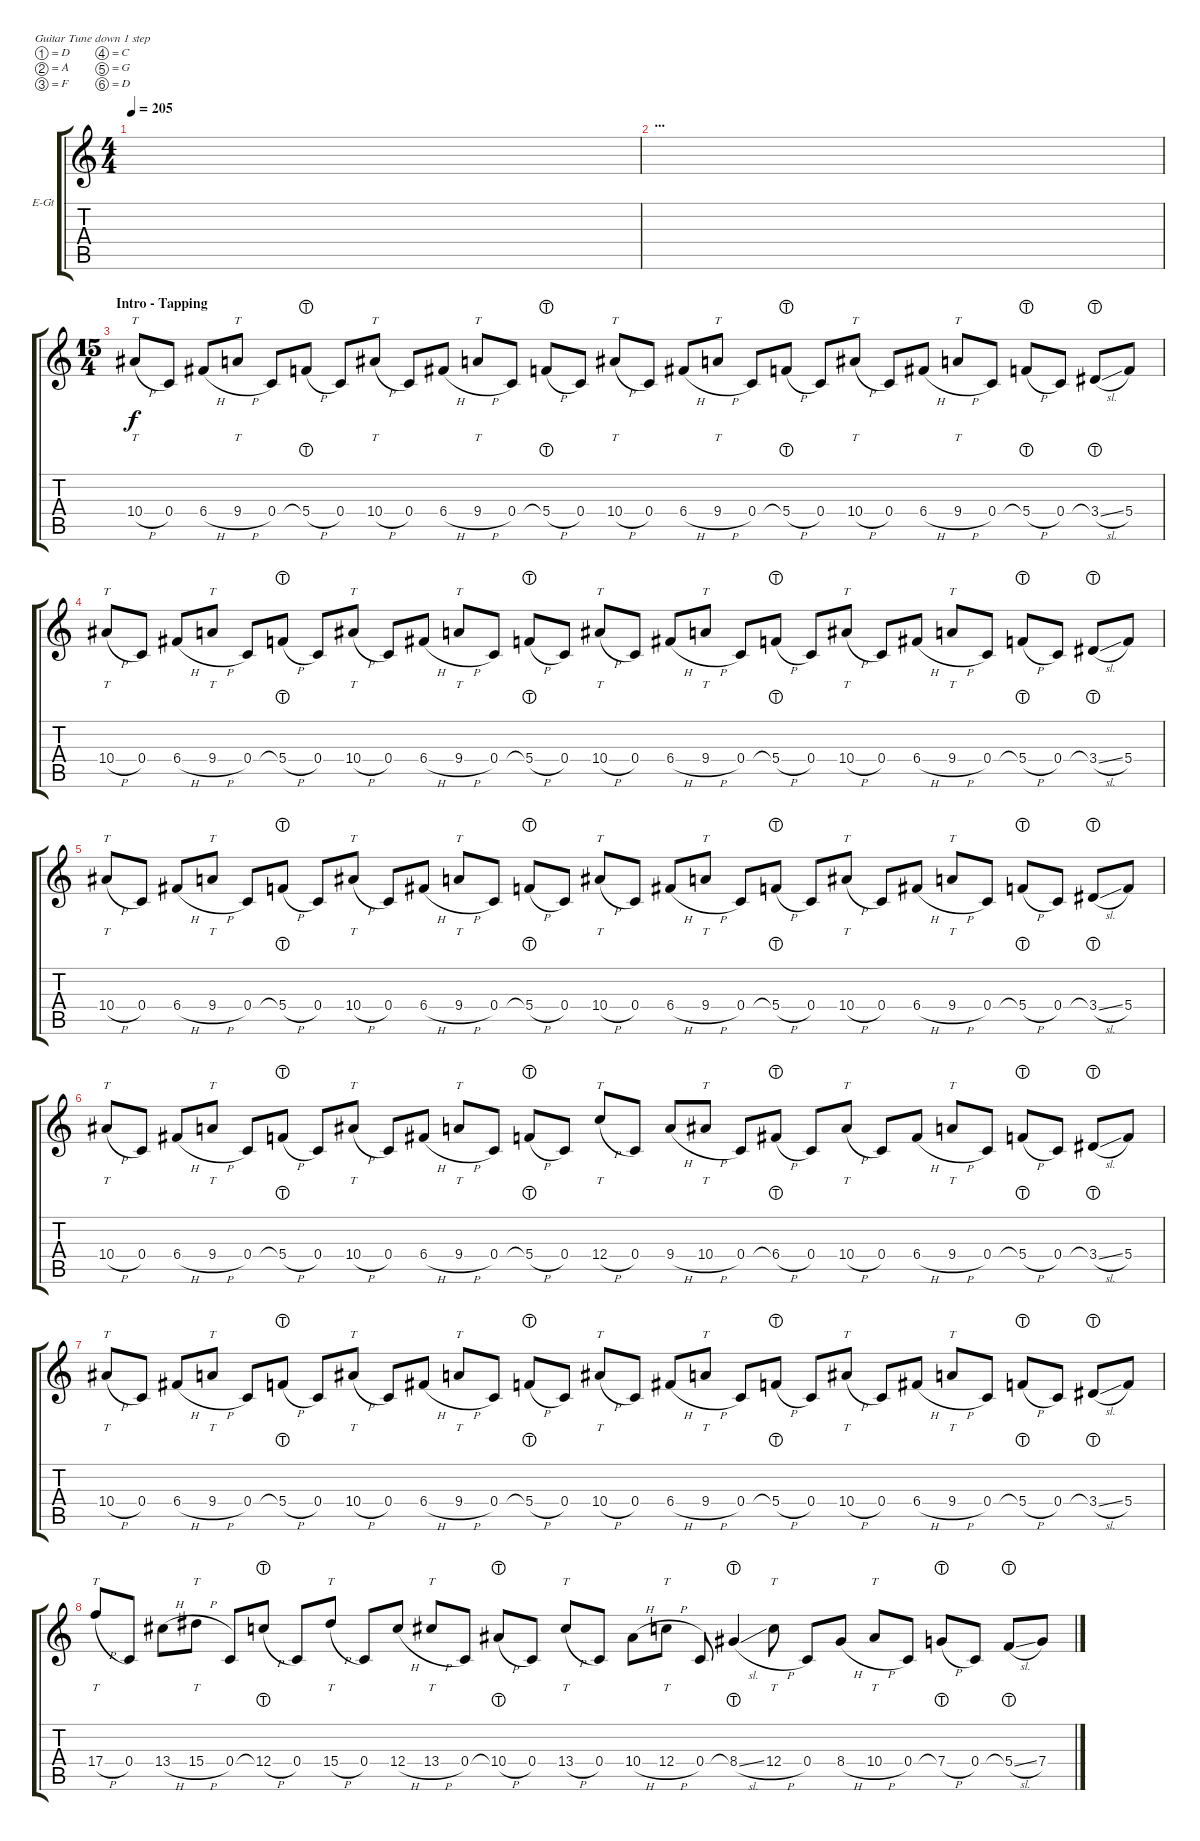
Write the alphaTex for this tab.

\defaultSystemsLayout 4
\bracketExtendMode groupsimilarinstruments
\firstSystemTrackNameOrientation horizontal
\otherSystemsTrackNameOrientation horizontal
\track ("Arnaud Pontacq" "E-Gt") {instrument distortionguitar}
\staff {score tabs}
\tuning (D4 A3 F3 C3 G2 D2)
\ts (4 4)
\tempo 205
\clef g2
\ks c
|
\section ("" "...")
|
\ts (15 4)
\section ("" "Intro - Tapping")
10.4{h}.8{tt} 0.4.8 6.4{h}.8 9.4{h}.8{tt} 0.4.8 5.4{h lht}.8 0.4.8 10.4{h}.8{tt} 0.4.8 6.4{h}.8 9.4{h}.8{tt} 0.4.8 5.4{h lht}.8 0.4.8 10.4{h}.8{tt} 0.4.8 6.4{h}.8 9.4{h}.8{tt} 0.4.8 5.4{h lht}.8 0.4.8 10.4{h}.8{tt} 0.4.8 6.4{h}.8 9.4{h}.8{tt} 0.4.8 5.4{h lht}.8 0.4.8 3.4{sl lht}.8 5.4.8 |
10.4{h}.8{tt} 0.4.8 6.4{h}.8 9.4{h}.8{tt} 0.4.8 5.4{h lht}.8 0.4.8 10.4{h}.8{tt} 0.4.8 6.4{h}.8 9.4{h}.8{tt} 0.4.8 5.4{h lht}.8 0.4.8 10.4{h}.8{tt} 0.4.8 6.4{h}.8 9.4{h}.8{tt} 0.4.8 5.4{h lht}.8 0.4.8 10.4{h}.8{tt} 0.4.8 6.4{h}.8 9.4{h}.8{tt} 0.4.8 5.4{h lht}.8 0.4.8 3.4{sl lht}.8 5.4.8 |
10.4{h}.8{tt} 0.4.8 6.4{h}.8 9.4{h}.8{tt} 0.4.8 5.4{h lht}.8 0.4.8 10.4{h}.8{tt} 0.4.8 6.4{h}.8 9.4{h}.8{tt} 0.4.8 5.4{h lht}.8 0.4.8 10.4{h}.8{tt} 0.4.8 6.4{h}.8 9.4{h}.8{tt} 0.4.8 5.4{h lht}.8 0.4.8 10.4{h}.8{tt} 0.4.8 6.4{h}.8 9.4{h}.8{tt} 0.4.8 5.4{h lht}.8 0.4.8 3.4{sl lht}.8 5.4.8 |
10.4{h}.8{tt} 0.4.8 6.4{h}.8 9.4{h}.8{tt} 0.4.8 5.4{h lht}.8 0.4.8 10.4{h}.8{tt} 0.4.8 6.4{h}.8 9.4{h}.8{tt} 0.4.8 5.4{h lht}.8 0.4.8 12.4{h}.8{tt} 0.4.8 9.4{h}.8 10.4{h}.8{tt} 0.4.8 6.4{h lht}.8 0.4.8 10.4{h}.8{tt} 0.4.8 6.4{h}.8 9.4{h}.8{tt} 0.4.8 5.4{h lht}.8 0.4.8 3.4{sl lht}.8 5.4.8 |
10.4{h}.8{tt} 0.4.8 6.4{h}.8 9.4{h}.8{tt} 0.4.8 5.4{h lht}.8 0.4.8 10.4{h}.8{tt} 0.4.8 6.4{h}.8 9.4{h}.8{tt} 0.4.8 5.4{h lht}.8 0.4.8 10.4{h}.8{tt} 0.4.8 6.4{h}.8 9.4{h}.8{tt} 0.4.8 5.4{h lht}.8 0.4.8 10.4{h}.8{tt} 0.4.8 6.4{h}.8 9.4{h}.8{tt} 0.4.8 5.4{h lht}.8 0.4.8 3.4{sl lht}.8 5.4.8 |
17.4{h}.8{tt} 0.4.8 13.4{h}.8 15.4{h}.8{tt} 0.4.8 12.4{h lht}.8 0.4.8 15.4{h}.8{tt} 0.4.8 12.4{h}.8 13.4{h}.8{tt} 0.4.8 10.4{h lht}.8 0.4.8 13.4{h}.8{tt} 0.4.8 10.4{h}.8 12.4{h}.8{tt} 0.4.8 8.4{sl lht}.4 12.4{h}.8{tt} 0.4.8 8.4{h}.8 10.4{h}.8{tt} 0.4.8 7.4{h lht}.8 0.4.8 5.4{sl lht}.8 7.4.8
